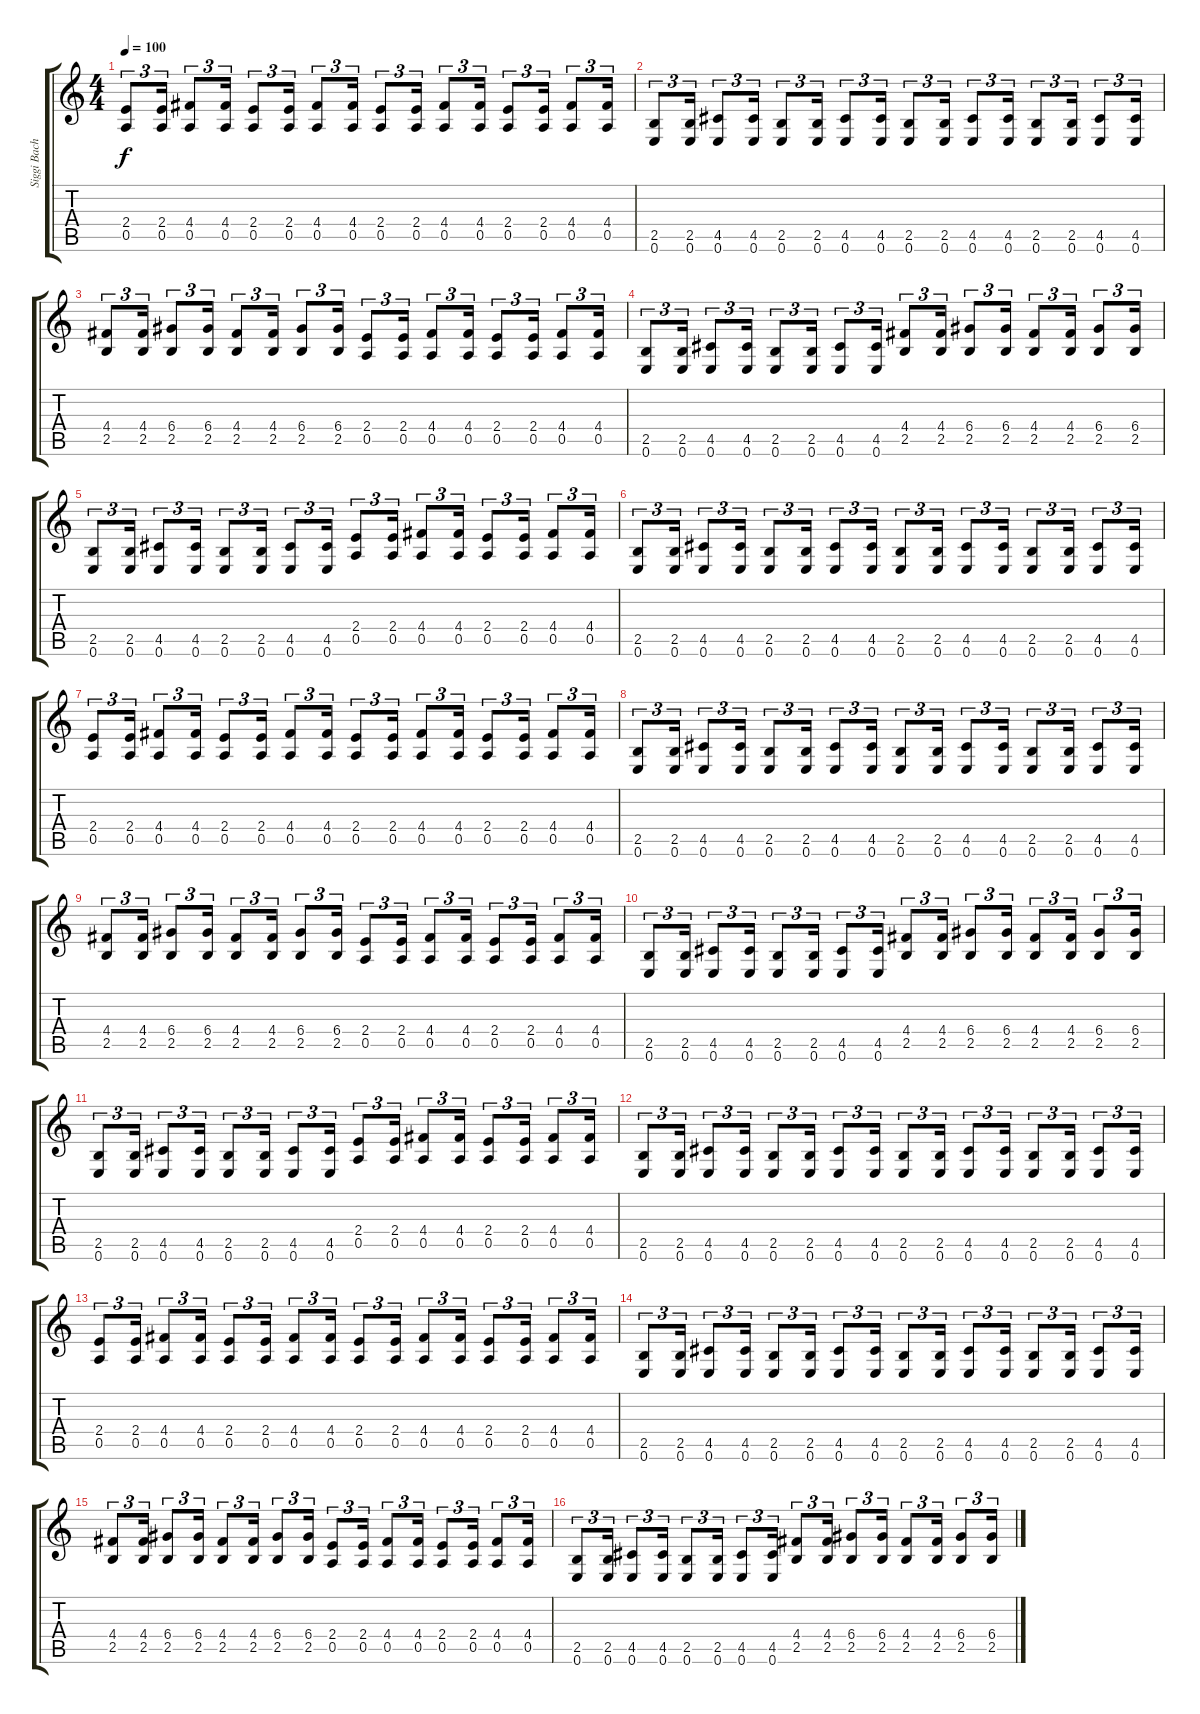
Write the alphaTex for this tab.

\track ("Siggi Bach Rhythm Guitar" "Siggi Bach") {instrument distortionguitar}
\staff {score tabs}
\tuning (E4 B3 G3 D3 A2 E2) {hide}
\ts (4 4)
\tempo 100
\clef g2
\ks c
(2.4 0.5).8{tu (3 2) dy f} (2.4 0.5).16{tu (3 2)} (4.4 0.5).8{tu (3 2)} (4.4 0.5).16{tu (3 2)} (2.4 0.5).8{tu (3 2)} (2.4 0.5).16{tu (3 2)} (4.4 0.5).8{tu (3 2)} (4.4 0.5).16{tu (3 2)} (2.4 0.5).8{tu (3 2)} (2.4 0.5).16{tu (3 2)} (4.4 0.5).8{tu (3 2)} (4.4 0.5).16{tu (3 2)} (2.4 0.5).8{tu (3 2)} (2.4 0.5).16{tu (3 2)} (4.4 0.5).8{tu (3 2)} (4.4 0.5).16{tu (3 2)} |
(2.5 0.6).8{tu (3 2)} (2.5 0.6).16{tu (3 2)} (4.5 0.6).8{tu (3 2)} (4.5 0.6).16{tu (3 2)} (2.5 0.6).8{tu (3 2)} (2.5 0.6).16{tu (3 2)} (4.5 0.6).8{tu (3 2)} (4.5 0.6).16{tu (3 2)} (2.5 0.6).8{tu (3 2)} (2.5 0.6).16{tu (3 2)} (4.5 0.6).8{tu (3 2)} (4.5 0.6).16{tu (3 2)} (2.5 0.6).8{tu (3 2)} (2.5 0.6).16{tu (3 2)} (4.5 0.6).8{tu (3 2)} (4.5 0.6).16{tu (3 2)} |
(4.4 2.5).8{tu (3 2)} (4.4 2.5).16{tu (3 2)} (6.4 2.5).8{tu (3 2)} (6.4 2.5).16{tu (3 2)} (4.4 2.5).8{tu (3 2)} (4.4 2.5).16{tu (3 2)} (6.4 2.5).8{tu (3 2)} (6.4 2.5).16{tu (3 2)} (2.4 0.5).8{tu (3 2)} (2.4 0.5).16{tu (3 2)} (4.4 0.5).8{tu (3 2)} (4.4 0.5).16{tu (3 2)} (2.4 0.5).8{tu (3 2)} (2.4 0.5).16{tu (3 2)} (4.4 0.5).8{tu (3 2)} (4.4 0.5).16{tu (3 2)} |
(2.5 0.6).8{tu (3 2)} (2.5 0.6).16{tu (3 2)} (4.5 0.6).8{tu (3 2)} (4.5 0.6).16{tu (3 2)} (2.5 0.6).8{tu (3 2)} (2.5 0.6).16{tu (3 2)} (4.5 0.6).8{tu (3 2)} (4.5 0.6).16{tu (3 2)} (4.4 2.5).8{tu (3 2)} (4.4 2.5).16{tu (3 2)} (6.4 2.5).8{tu (3 2)} (6.4 2.5).16{tu (3 2)} (4.4 2.5).8{tu (3 2)} (4.4 2.5).16{tu (3 2)} (6.4 2.5).8{tu (3 2)} (6.4 2.5).16{tu (3 2)} |
(2.5 0.6).8{tu (3 2)} (2.5 0.6).16{tu (3 2)} (4.5 0.6).8{tu (3 2)} (4.5 0.6).16{tu (3 2)} (2.5 0.6).8{tu (3 2)} (2.5 0.6).16{tu (3 2)} (4.5 0.6).8{tu (3 2)} (4.5 0.6).16{tu (3 2)} (2.4 0.5).8{tu (3 2)} (2.4 0.5).16{tu (3 2)} (4.4 0.5).8{tu (3 2)} (4.4 0.5).16{tu (3 2)} (2.4 0.5).8{tu (3 2)} (2.4 0.5).16{tu (3 2)} (4.4 0.5).8{tu (3 2)} (4.4 0.5).16{tu (3 2)} |
(2.5 0.6).8{tu (3 2)} (2.5 0.6).16{tu (3 2)} (4.5 0.6).8{tu (3 2)} (4.5 0.6).16{tu (3 2)} (2.5 0.6).8{tu (3 2)} (2.5 0.6).16{tu (3 2)} (4.5 0.6).8{tu (3 2)} (4.5 0.6).16{tu (3 2)} (2.5 0.6).8{tu (3 2)} (2.5 0.6).16{tu (3 2)} (4.5 0.6).8{tu (3 2)} (4.5 0.6).16{tu (3 2)} (2.5 0.6).8{tu (3 2)} (2.5 0.6).16{tu (3 2)} (4.5 0.6).8{tu (3 2)} (4.5 0.6).16{tu (3 2)} |
(2.4 0.5).8{tu (3 2)} (2.4 0.5).16{tu (3 2)} (4.4 0.5).8{tu (3 2)} (4.4 0.5).16{tu (3 2)} (2.4 0.5).8{tu (3 2)} (2.4 0.5).16{tu (3 2)} (4.4 0.5).8{tu (3 2)} (4.4 0.5).16{tu (3 2)} (2.4 0.5).8{tu (3 2)} (2.4 0.5).16{tu (3 2)} (4.4 0.5).8{tu (3 2)} (4.4 0.5).16{tu (3 2)} (2.4 0.5).8{tu (3 2)} (2.4 0.5).16{tu (3 2)} (4.4 0.5).8{tu (3 2)} (4.4 0.5).16{tu (3 2)} |
(2.5 0.6).8{tu (3 2)} (2.5 0.6).16{tu (3 2)} (4.5 0.6).8{tu (3 2)} (4.5 0.6).16{tu (3 2)} (2.5 0.6).8{tu (3 2)} (2.5 0.6).16{tu (3 2)} (4.5 0.6).8{tu (3 2)} (4.5 0.6).16{tu (3 2)} (2.5 0.6).8{tu (3 2)} (2.5 0.6).16{tu (3 2)} (4.5 0.6).8{tu (3 2)} (4.5 0.6).16{tu (3 2)} (2.5 0.6).8{tu (3 2)} (2.5 0.6).16{tu (3 2)} (4.5 0.6).8{tu (3 2)} (4.5 0.6).16{tu (3 2)} |
(4.4 2.5).8{tu (3 2)} (4.4 2.5).16{tu (3 2)} (6.4 2.5).8{tu (3 2)} (6.4 2.5).16{tu (3 2)} (4.4 2.5).8{tu (3 2)} (4.4 2.5).16{tu (3 2)} (6.4 2.5).8{tu (3 2)} (6.4 2.5).16{tu (3 2)} (2.4 0.5).8{tu (3 2)} (2.4 0.5).16{tu (3 2)} (4.4 0.5).8{tu (3 2)} (4.4 0.5).16{tu (3 2)} (2.4 0.5).8{tu (3 2)} (2.4 0.5).16{tu (3 2)} (4.4 0.5).8{tu (3 2)} (4.4 0.5).16{tu (3 2)} |
(2.5 0.6).8{tu (3 2)} (2.5 0.6).16{tu (3 2)} (4.5 0.6).8{tu (3 2)} (4.5 0.6).16{tu (3 2)} (2.5 0.6).8{tu (3 2)} (2.5 0.6).16{tu (3 2)} (4.5 0.6).8{tu (3 2)} (4.5 0.6).16{tu (3 2)} (4.4 2.5).8{tu (3 2)} (4.4 2.5).16{tu (3 2)} (6.4 2.5).8{tu (3 2)} (6.4 2.5).16{tu (3 2)} (4.4 2.5).8{tu (3 2)} (4.4 2.5).16{tu (3 2)} (6.4 2.5).8{tu (3 2)} (6.4 2.5).16{tu (3 2)} |
(2.5 0.6).8{tu (3 2)} (2.5 0.6).16{tu (3 2)} (4.5 0.6).8{tu (3 2)} (4.5 0.6).16{tu (3 2)} (2.5 0.6).8{tu (3 2)} (2.5 0.6).16{tu (3 2)} (4.5 0.6).8{tu (3 2)} (4.5 0.6).16{tu (3 2)} (2.4 0.5).8{tu (3 2)} (2.4 0.5).16{tu (3 2)} (4.4 0.5).8{tu (3 2)} (4.4 0.5).16{tu (3 2)} (2.4 0.5).8{tu (3 2)} (2.4 0.5).16{tu (3 2)} (4.4 0.5).8{tu (3 2)} (4.4 0.5).16{tu (3 2)} |
(2.5 0.6).8{tu (3 2)} (2.5 0.6).16{tu (3 2)} (4.5 0.6).8{tu (3 2)} (4.5 0.6).16{tu (3 2)} (2.5 0.6).8{tu (3 2)} (2.5 0.6).16{tu (3 2)} (4.5 0.6).8{tu (3 2)} (4.5 0.6).16{tu (3 2)} (2.5 0.6).8{tu (3 2)} (2.5 0.6).16{tu (3 2)} (4.5 0.6).8{tu (3 2)} (4.5 0.6).16{tu (3 2)} (2.5 0.6).8{tu (3 2)} (2.5 0.6).16{tu (3 2)} (4.5 0.6).8{tu (3 2)} (4.5 0.6).16{tu (3 2)} |
(2.4 0.5).8{tu (3 2)} (2.4 0.5).16{tu (3 2)} (4.4 0.5).8{tu (3 2)} (4.4 0.5).16{tu (3 2)} (2.4 0.5).8{tu (3 2)} (2.4 0.5).16{tu (3 2)} (4.4 0.5).8{tu (3 2)} (4.4 0.5).16{tu (3 2)} (2.4 0.5).8{tu (3 2)} (2.4 0.5).16{tu (3 2)} (4.4 0.5).8{tu (3 2)} (4.4 0.5).16{tu (3 2)} (2.4 0.5).8{tu (3 2)} (2.4 0.5).16{tu (3 2)} (4.4 0.5).8{tu (3 2)} (4.4 0.5).16{tu (3 2)} |
(2.5 0.6).8{tu (3 2)} (2.5 0.6).16{tu (3 2)} (4.5 0.6).8{tu (3 2)} (4.5 0.6).16{tu (3 2)} (2.5 0.6).8{tu (3 2)} (2.5 0.6).16{tu (3 2)} (4.5 0.6).8{tu (3 2)} (4.5 0.6).16{tu (3 2)} (2.5 0.6).8{tu (3 2)} (2.5 0.6).16{tu (3 2)} (4.5 0.6).8{tu (3 2)} (4.5 0.6).16{tu (3 2)} (2.5 0.6).8{tu (3 2)} (2.5 0.6).16{tu (3 2)} (4.5 0.6).8{tu (3 2)} (4.5 0.6).16{tu (3 2)} |
(4.4 2.5).8{tu (3 2)} (4.4 2.5).16{tu (3 2)} (6.4 2.5).8{tu (3 2)} (6.4 2.5).16{tu (3 2)} (4.4 2.5).8{tu (3 2)} (4.4 2.5).16{tu (3 2)} (6.4 2.5).8{tu (3 2)} (6.4 2.5).16{tu (3 2)} (2.4 0.5).8{tu (3 2)} (2.4 0.5).16{tu (3 2)} (4.4 0.5).8{tu (3 2)} (4.4 0.5).16{tu (3 2)} (2.4 0.5).8{tu (3 2)} (2.4 0.5).16{tu (3 2)} (4.4 0.5).8{tu (3 2)} (4.4 0.5).16{tu (3 2)} |
(2.5 0.6).8{tu (3 2)} (2.5 0.6).16{tu (3 2)} (4.5 0.6).8{tu (3 2)} (4.5 0.6).16{tu (3 2)} (2.5 0.6).8{tu (3 2)} (2.5 0.6).16{tu (3 2)} (4.5 0.6).8{tu (3 2)} (4.5 0.6).16{tu (3 2)} (4.4 2.5).8{tu (3 2)} (4.4 2.5).16{tu (3 2)} (6.4 2.5).8{tu (3 2)} (6.4 2.5).16{tu (3 2)} (4.4 2.5).8{tu (3 2)} (4.4 2.5).16{tu (3 2)} (6.4 2.5).8{tu (3 2)} (6.4 2.5).16{tu (3 2)}
